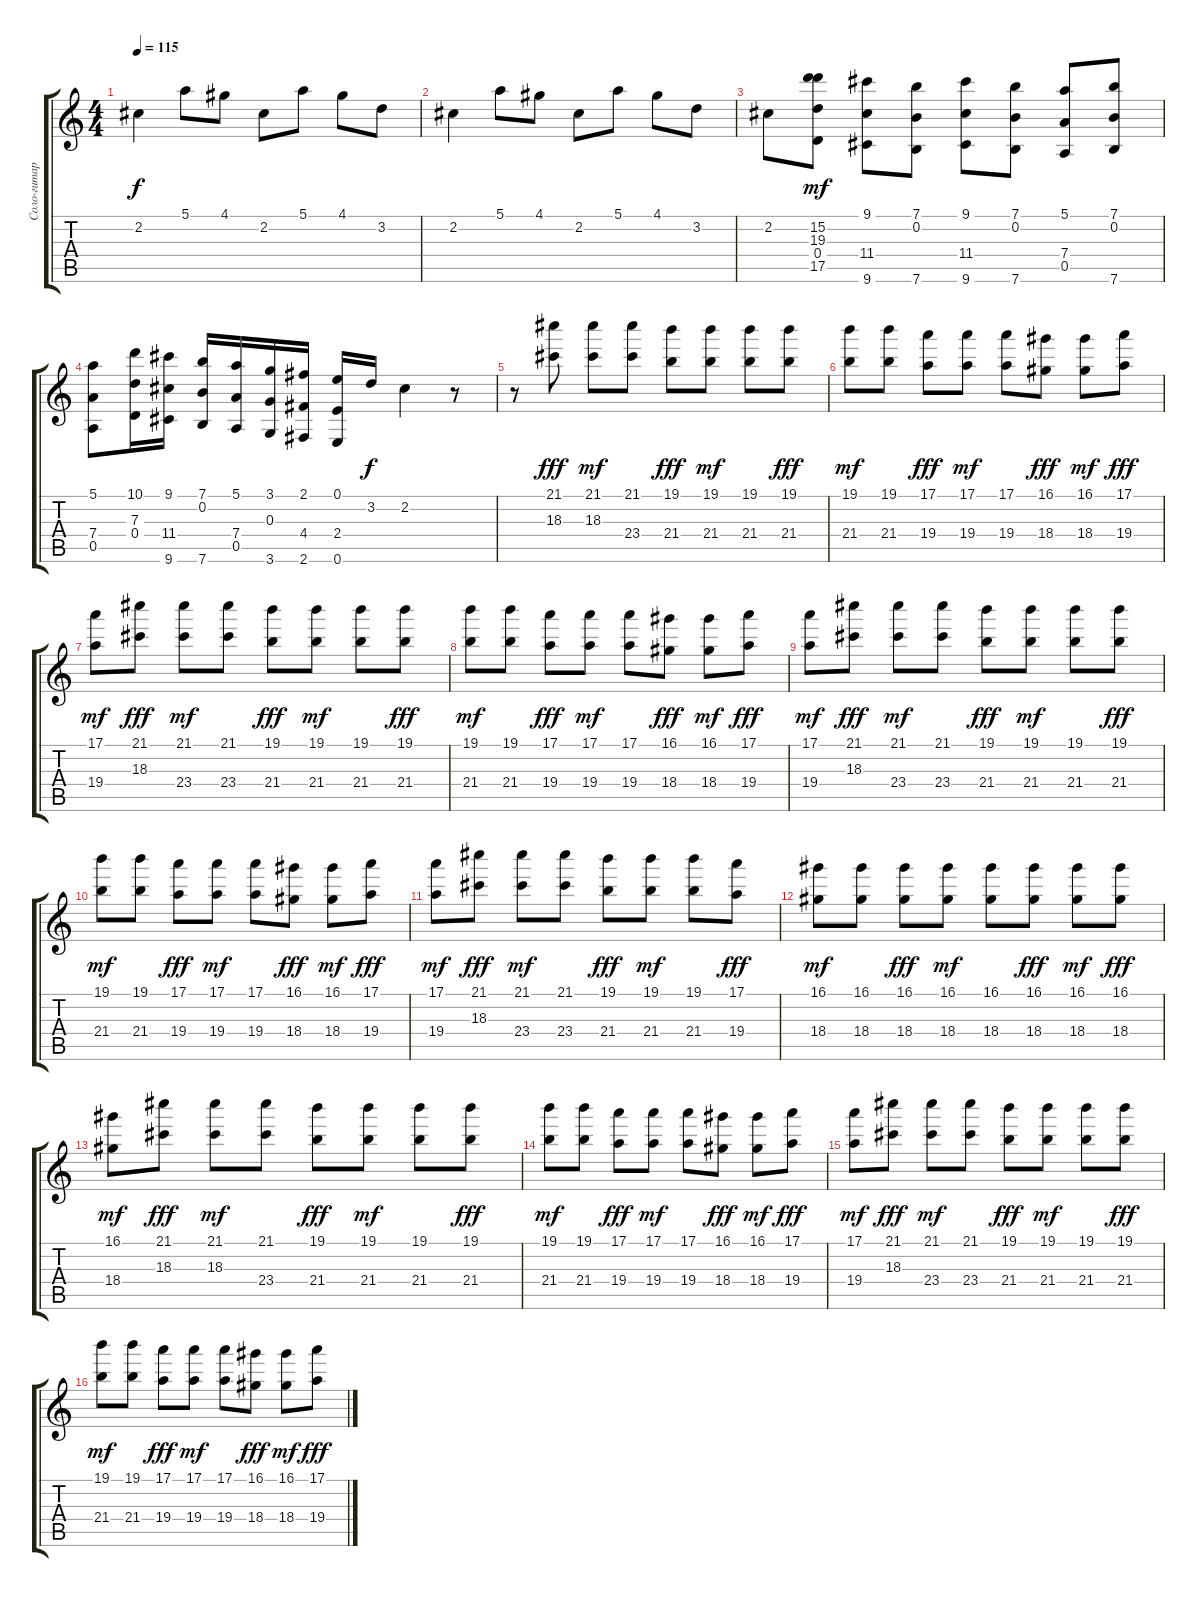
\track ("Соло-гитара" "Соло-гитар") {instrument acousticguitarsteel}
\staff {score tabs}
\tuning (E4 B3 G3 D3 A2 E2) {hide}
\ts (4 4)
\tempo 115
\clef g2
\ks c
2.2.4{dy f} 5.1.8 4.1.8 2.2.8 5.1.8 4.1.8 3.2.8 |
2.2.4 5.1.8 4.1.8 2.2.8 5.1.8 4.1.8 3.2.8 |
2.2.8 (15.2 19.3 0.4 17.5).8{dy mf} (9.1 11.4 9.6).8 (7.1 0.2 7.6).8 (9.1 11.4 9.6).8 (7.1 0.2 7.6).8 (5.1 7.4 0.5).8 (7.1 0.2 7.6).8 |
(5.1 7.4 0.5).8 (10.1 7.3 0.4).16 (9.1 11.4 9.6).16 (7.1 0.2 7.6).16 (5.1 7.4 0.5).16 (3.1 0.3 3.6).16 (2.1 4.4 2.6).16 (0.1 2.4 0.6).16 3.2.16{dy f} 2.2.4 r.8 |
r.8 (21.1 18.3).8{dy fff} (21.1 18.3).8{dy mf} (21.1 23.4).8 (19.1 21.4).8{dy fff} (19.1 21.4).8{dy mf} (19.1 21.4).8 (19.1 21.4).8{dy fff} |
(19.1 21.4).8{dy mf} (19.1 21.4).8 (17.1 19.4).8{dy fff} (17.1 19.4).8{dy mf} (17.1 19.4).8 (16.1 18.4).8{dy fff} (16.1 18.4).8{dy mf} (17.1 19.4).8{dy fff} |
(17.1 19.4).8{dy mf} (21.1 18.3).8{dy fff} (21.1 23.4).8{dy mf} (21.1 23.4).8 (19.1 21.4).8{dy fff} (19.1 21.4).8{dy mf} (19.1 21.4).8 (19.1 21.4).8{dy fff} |
(19.1 21.4).8{dy mf} (19.1 21.4).8 (17.1 19.4).8{dy fff} (17.1 19.4).8{dy mf} (17.1 19.4).8 (16.1 18.4).8{dy fff} (16.1 18.4).8{dy mf} (17.1 19.4).8{dy fff} |
(17.1 19.4).8{dy mf} (21.1 18.3).8{dy fff} (21.1 23.4).8{dy mf} (21.1 23.4).8 (19.1 21.4).8{dy fff} (19.1 21.4).8{dy mf} (19.1 21.4).8 (19.1 21.4).8{dy fff} |
(19.1 21.4).8{dy mf} (19.1 21.4).8 (17.1 19.4).8{dy fff} (17.1 19.4).8{dy mf} (17.1 19.4).8 (16.1 18.4).8{dy fff} (16.1 18.4).8{dy mf} (17.1 19.4).8{dy fff} |
(17.1 19.4).8{dy mf} (21.1 18.3).8{dy fff} (21.1 23.4).8{dy mf} (21.1 23.4).8 (19.1 21.4).8{dy fff} (19.1 21.4).8{dy mf} (19.1 21.4).8 (17.1 19.4).8{dy fff} |
(16.1 18.4).8{dy mf} (16.1 18.4).8 (16.1 18.4).8{dy fff} (16.1 18.4).8{dy mf} (16.1 18.4).8 (16.1 18.4).8{dy fff} (16.1 18.4).8{dy mf} (16.1 18.4).8{dy fff} |
(16.1 18.4).8{dy mf} (21.1 18.3).8{dy fff} (21.1 18.3).8{dy mf} (21.1 23.4).8 (19.1 21.4).8{dy fff} (19.1 21.4).8{dy mf} (19.1 21.4).8 (19.1 21.4).8{dy fff} |
(19.1 21.4).8{dy mf} (19.1 21.4).8 (17.1 19.4).8{dy fff} (17.1 19.4).8{dy mf} (17.1 19.4).8 (16.1 18.4).8{dy fff} (16.1 18.4).8{dy mf} (17.1 19.4).8{dy fff} |
(17.1 19.4).8{dy mf} (21.1 18.3).8{dy fff} (21.1 23.4).8{dy mf} (21.1 23.4).8 (19.1 21.4).8{dy fff} (19.1 21.4).8{dy mf} (19.1 21.4).8 (19.1 21.4).8{dy fff} |
(19.1 21.4).8{dy mf} (19.1 21.4).8 (17.1 19.4).8{dy fff} (17.1 19.4).8{dy mf} (17.1 19.4).8 (16.1 18.4).8{dy fff} (16.1 18.4).8{dy mf} (17.1 19.4).8{dy fff}
